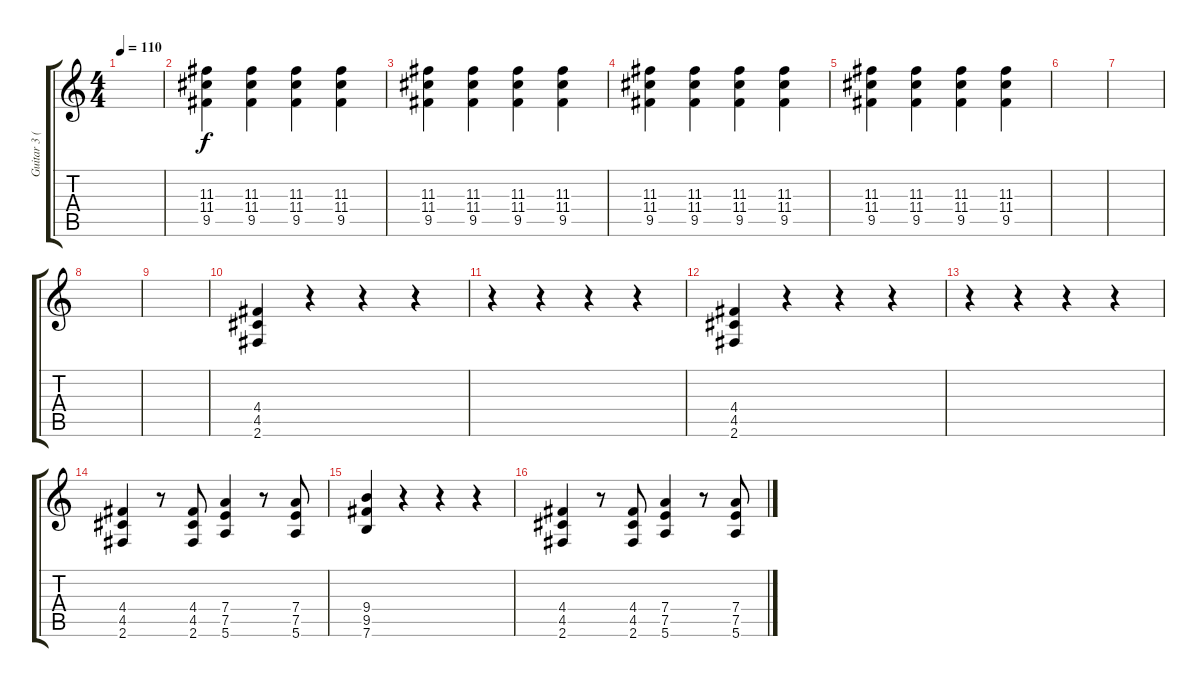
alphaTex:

\track ("Guitar 3 (Base)" "Guitar 3 (") {instrument distortionguitar}
\staff {score tabs}
\tuning (E4 B3 G3 D3 A2 E2) {hide}
\ts (4 4)
\tempo 110
\clef g2
\ks c
|
(11.3 11.4 9.5).4 (11.3 11.4 9.5).4 (11.3 11.4 9.5).4 (11.3 11.4 9.5).4 |
(11.3 11.4 9.5).4 (11.3 11.4 9.5).4 (11.3 11.4 9.5).4 (11.3 11.4 9.5).4 |
(11.3 11.4 9.5).4 (11.3 11.4 9.5).4 (11.3 11.4 9.5).4 (11.3 11.4 9.5).4 |
(11.3 11.4 9.5).4 (11.3 11.4 9.5).4 (11.3 11.4 9.5).4 (11.3 11.4 9.5).4 |
|
|
|
|
(4.4 4.5 2.6).4 r.4 r.4 r.4 |
r.4 r.4 r.4 r.4 |
(4.4 4.5 2.6).4 r.4 r.4 r.4 |
r.4 r.4 r.4 r.4 |
(4.4 4.5 2.6).4 r.8 (4.4 4.5 2.6).8 (7.4 7.5 5.6).4 r.8 (7.4 7.5 5.6).8 |
(9.4 9.5 7.6).4 r.4 r.4 r.4 |
(4.4 4.5 2.6).4 r.8 (4.4 4.5 2.6).8 (7.4 7.5 5.6).4 r.8 (7.4 7.5 5.6).8
